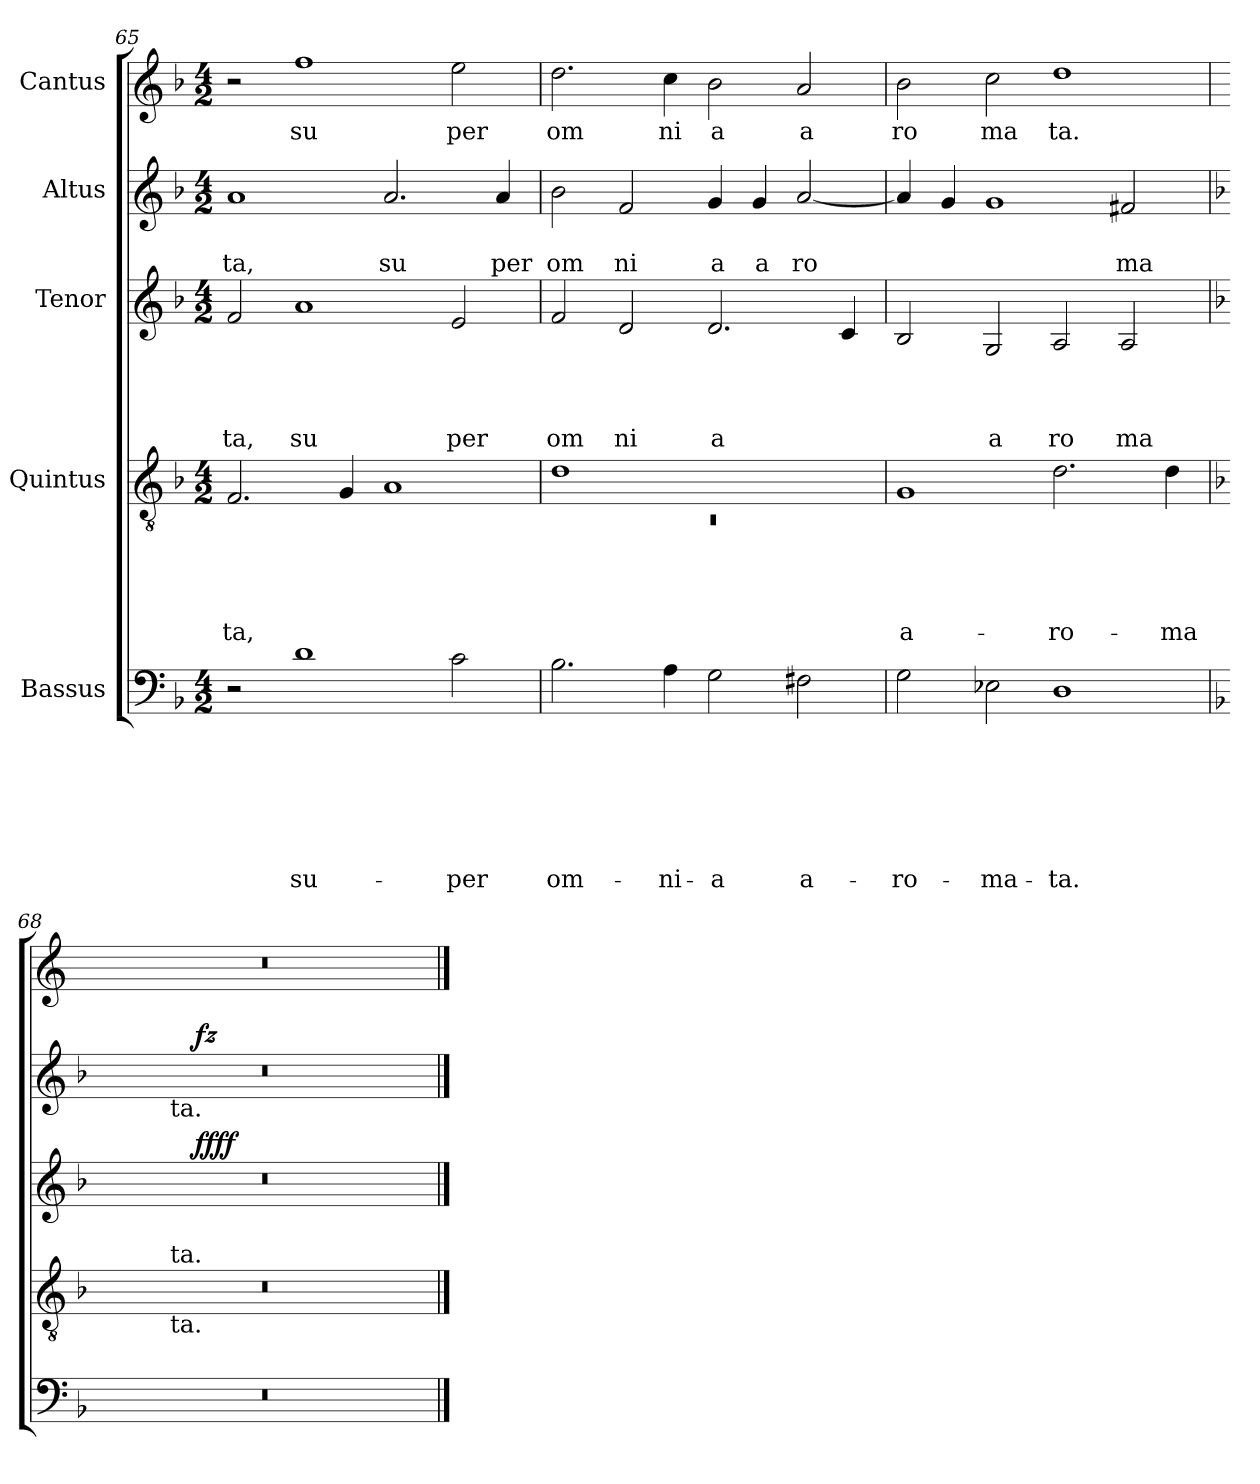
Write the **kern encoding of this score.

**kern	**text	**text	**text	**text	**text	**text	**text	**kern	**text	**text	**text	**text	**text	**kern	**text	**text	**text	**text	**dynam	**kern	**text	**text	**dynam	**kern	**text
*part5	*part5	*part5	*part5	*part5	*part5	*part5	*part5	*part4	*part4	*part4	*part4	*part4	*part4	*part3	*part3	*part3	*part3	*part3	*part3	*part2	*part2	*part2	*part2	*part1	*part1
*staff5	*staff5	*staff5	*staff5	*staff5	*staff5	*staff5	*staff5	*staff4	*staff4	*staff4	*staff4	*staff4	*staff4	*staff3	*staff3	*staff3	*staff3	*staff3	*staff3	*staff2	*staff2	*staff2	*staff2	*staff1	*staff1
*I"Bassus	*	*	*	*	*	*	*	*I"Quintus	*	*	*	*	*	*I"Tenor	*	*	*	*	*	*I"Altus	*	*	*	*I"Cantus	*
*clefF4	*	*	*	*	*	*	*	*clefGv2	*	*	*	*	*	*clefG2	*	*	*	*	*	*clefG2	*	*	*	*clefG2	*
*k[b-]	*	*	*	*	*	*	*	*k[b-]	*	*	*	*	*	*k[b-]	*	*	*	*	*	*k[b-]	*	*	*	*k[b-]	*
*F:	*	*	*	*	*	*	*	*F:	*	*	*	*	*	*F:	*	*	*	*	*	*F:	*	*	*	*F:	*
*M4/2	*	*	*	*	*	*	*	*M4/2	*	*	*	*	*	*M4/2	*	*	*	*	*	*M4/2	*	*	*	*M4/2	*
=65	=65	=65	=65	=65	=65	=65	=65	=65	=65	=65	=65	=65	=65	=65	=65	=65	=65	=65	=65	=65	=65	=65	=65	=65	=65
!	!	!	!	!	!	!	!	!	!	!	!	!	!LO:LY:b	!	!	!	!	!LO:LY:b	!	!	!	!LO:LY:b	!	!	!
2r	.	.	.	.	.	.	.	2.F/	.	.	.	.	-ta,	2f/	.	.	.	ta,	.	1a	.	ta,	.	2r	.
!	!	!	!	!	!	!	!LO:LY:b	!	!	!	!	!	!	!	!	!	!	!LO:LY:b	!	!	!	!	!	!	!LO:LY:b
1d	.	.	.	.	.	.	su-	.	.	.	.	.	.	1a	.	.	.	su	.	.	.	.	.	1ff	su
.	.	.	.	.	.	.	.	4G/	.	.	.	.	.	.	.	.	.	.	.	.	.	.	.	.	.
!	!	!	!	!	!	!	!	!	!	!	!	!	!	!	!	!	!	!	!	!	!	!LO:LY:b	!	!	!
.	.	.	.	.	.	.	.	1A	.	.	.	.	.	.	.	.	.	.	.	2.a/	.	su	.	.	.
!	!	!	!	!	!	!	!LO:LY:b	!	!	!	!	!	!	!	!	!	!	!LO:LY:b	!	!	!	!	!	!	!LO:LY:b
2c\	.	.	.	.	.	.	-per	.	.	.	.	.	.	2e/	.	.	.	per	.	.	.	.	.	2ee\	per
!	!	!	!	!	!	!	!	!	!	!	!	!	!	!	!	!	!	!	!	!	!	!LO:LY:b	!	!	!
.	.	.	.	.	.	.	.	.	.	.	.	.	.	.	.	.	.	.	.	4a/	.	per	.	.	.
=66	=66	=66	=66	=66	=66	=66	=66	=66	=66	=66	=66	=66	=66	=66	=66	=66	=66	=66	=66	=66	=66	=66	=66	=66	=66
*	*	*	*	*	*	*	*	*^	*	*	*	*	*	*	*	*	*	*	*	*	*	*	*	*	*
!	!	!	!	!	!	!	!LO:LY:b	!	!LO:N:vis=1	!	!	!	!	!	!	!	!	!	!LO:LY:b	!	!	!	!LO:LY:b	!	!	!LO:LY:b
2.B-\	.	.	.	.	.	.	om-	1d	0rC	.	.	.	.	.	2f/	.	.	.	om	.	2b-\	.	om	.	2.dd\	om
!	!	!	!	!	!	!	!	!	!	!	!	!	!	!	!	!	!	!	!LO:LY:b	!	!	!	!LO:LY:b	!	!	!
.	.	.	.	.	.	.	.	.	.	.	.	.	.	.	2d/	.	.	.	ni	.	2f/	.	ni	.	.	.
!	!	!	!	!	!	!	!LO:LY:b	!	!	!	!	!	!	!	!	!	!	!	!	!	!	!	!	!	!	!LO:LY:b
4A\	.	.	.	.	.	.	-ni-	.	.	.	.	.	.	.	.	.	.	.	.	.	.	.	.	.	4cc\	ni
!	!	!	!	!	!	!	!LO:LY:b	!	!	!	!	!	!	!	!	!	!	!	!LO:LY:b	!	!	!	!LO:LY:b	!	!	!LO:LY:b
2G\	.	.	.	.	.	.	-a	1ryy	.	.	.	.	.	.	2.d/	.	.	.	a	.	4g/	.	a	.	2b-\	a
!	!	!	!	!	!	!	!	!	!	!	!	!	!	!	!	!	!	!	!	!	!	!	!LO:LY:b	!	!	!
.	.	.	.	.	.	.	.	.	.	.	.	.	.	.	.	.	.	.	.	.	4g/	.	a	.	.	.
!	!	!	!	!	!	!	!LO:LY:b	!	!	!	!	!	!	!	!	!	!	!	!	!	!	!	!LO:LY:b	!	!	!LO:LY:b
2F#X\	.	.	.	.	.	.	a-	.	.	.	.	.	.	.	.	.	.	.	.	.	[<2a/	.	ro	.	2a/	a
.	.	.	.	.	.	.	.	.	.	.	.	.	.	.	4c/	.	.	.	.	.	.	.	.	.	.	.
*	*	*	*	*	*	*	*	*v	*v	*	*	*	*	*	*	*	*	*	*	*	*	*	*	*	*	*
=67	=67	=67	=67	=67	=67	=67	=67	=67	=67	=67	=67	=67	=67	=67	=67	=67	=67	=67	=67	=67	=67	=67	=67	=67	=67
!	!	!	!	!	!	!	!LO:LY:b	!	!	!	!	!	!LO:LY:b	!	!	!	!	!	!	!	!	!	!	!	!LO:LY:b
2G\	.	.	.	.	.	.	-ro-	1G	.	.	.	.	a-	2B-/	.	.	.	.	.	4a/]	.	.	.	2b-\	ro
.	.	.	.	.	.	.	.	.	.	.	.	.	.	.	.	.	.	.	.	4g/	.	.	.	.	.
!	!	!	!	!	!	!	!LO:LY:b	!	!	!	!	!	!	!	!	!	!	!LO:LY:b	!	!	!	!	!	!	!LO:LY:b
2E-X\	.	.	.	.	.	.	-ma-	.	.	.	.	.	.	2G/	.	.	.	a	.	1g	.	.	.	2cc\	ma
!	!	!	!	!	!	!	!LO:LY:b	!	!	!	!	!	!LO:LY:b	!	!	!	!	!LO:LY:b	!	!	!	!	!	!	!LO:LY:b
1D	.	.	.	.	.	.	-ta.	2.d\	.	.	.	.	-ro-	2A/	.	.	.	ro	.	.	.	.	.	1dd	ta.
!	!	!	!	!	!	!	!	!	!	!	!	!	!	!	!	!	!	!LO:LY:b	!	!	!	!LO:LY:b	!	!	!
.	.	.	.	.	.	.	.	.	.	.	.	.	.	2A/	.	.	.	ma	.	2f#X/	.	ma	.	.	.
!	!	!	!	!	!	!	!	!	!	!	!	!	!LO:LY:b	!	!	!	!	!	!	!	!	!	!	!	!
.	.	.	.	.	.	.	.	4d\	.	.	.	.	-ma-	.	.	.	.	.	.	.	.	.	.	.	.
=68	=68	=68	=68	=68	=68	=68	=68	=68	=68	=68	=68	=68	=68	=68	=68	=68	=68	=68	=68	=68	=68	=68	=68	=68	=68
*	*	*	*	*	*	*	*	*	*	*	*	*	*	*	*	*	*	*	*	*	*	*	*	*k[]	*
*	*	*	*	*	*	*	*	*	*	*	*	*	*	*	*	*	*	*	*	*	*	*	*	*C:	*
*	*	*	*	*	*	*	*	*^	*	*	*	*	*	*^	*	*	*	*	*	*^	*	*	*	*	*
*	*	*	*	*	*	*	*	*	*	*	*	*	*	*	*	*	*	*	*	*	*	*	*^	*	*	*	*	*
0r	.	.	.	.	.	.	.	0r	4ryy	.	.	.	.	.	0r	4..ryy	.	.	.	.	.	0r	4..ryy	4ryy	.	.	.	0r	.
.	.	.	.	.	.	.	.	.	16.ryy	.	.	.	.	.	.	.	.	.	.	.	.	.	.	16.ryy	.	.	.	.	.
!	!	!	!	!	!	!	!	!	!	!	!	!	!	!	!	!	!	!	!	!	!	!	!	!LO:TX:b:t=ta.	!	!	!	!	!
!	!	!	!	!	!	!	!	!	!LO:TX:b:t=ta.	!	!	!	!	!	!	!	!	!	!	!	!	!	!	!	!	!	!	!	!
!	!	!	!	!	!	!	!	!	!LO:TX:a:t=ta.	!	!	!	!	!	!	!	!	!	!	!	!	!	!	!	!	!	!	!	!
.	.	.	.	.	.	.	.	.	1ryy	.	.	.	.	.	.	.	.	.	.	.	.	.	.	1ryy	.	.	.	.	.
!	!	!	!	!	!	!	!	!	!	!	!	!	!	!	!	!	!	!	!	!	!LO:DY:b	!	!	!	!	!	!LO:DY:b	!	!
.	.	.	.	.	.	.	.	.	.	.	.	.	.	.	.	1ryy	.	.	.	.	ffff	.	1ryy	.	.	.	fz	.	.
.	.	.	.	.	.	.	.	.	2ryy	.	.	.	.	.	.	.	.	.	.	.	.	.	.	2ryy	.	.	.	.	.
.	.	.	.	.	.	.	.	.	.	.	.	.	.	.	.	2ryy	.	.	.	.	.	.	2ryy	.	.	.	.	.	.
.	.	.	.	.	.	.	.	.	8ryy	.	.	.	.	.	.	.	.	.	.	.	.	.	.	8ryy	.	.	.	.	.
.	.	.	.	.	.	.	.	.	.	.	.	.	.	.	.	16ryy	.	.	.	.	.	.	16ryy	.	.	.	.	.	.
.	.	.	.	.	.	.	.	.	32ryy	.	.	.	.	.	.	.	.	.	.	.	.	.	.	32ryy	.	.	.	.	.
*	*	*	*	*	*	*	*	*v	*v	*	*	*	*	*	*	*	*	*	*	*	*	*v	*v	*v	*	*	*	*	*
*	*	*	*	*	*	*	*	*	*	*	*	*	*	*v	*v	*	*	*	*	*	*	*	*	*	*	*
==	==	==	==	==	==	==	==	==	==	==	==	==	==	==	==	==	==	==	==	==	==	==	==	==	==
*-	*-	*-	*-	*-	*-	*-	*-	*-	*-	*-	*-	*-	*-	*-	*-	*-	*-	*-	*-	*-	*-	*-	*-	*-	*-
